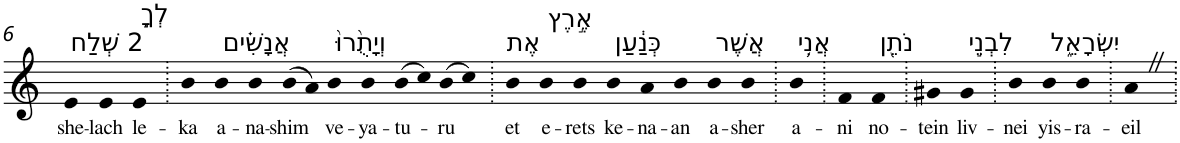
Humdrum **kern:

**kern	**text
*part1	*part1
*staff1	*staff1
*I"Piano	*
*I'Pno	*
!!LO:PB:g=z
*clefG2	*
*k[]	*
=6	=6
!LO:TX:a:t=2 שְׁלַח	!
!	!LO:LY:b
4e	she-
!	!LO:LY:b
4e	-lach
!LO:TX:a:t=לְךָ֣	!
!	!LO:LY:b
4e	le-
=7.	=7.
!	!LO:LY:b
4b	-ka
!LO:TX:a:t=אֲנָשִׁ֗ים	!
!	!LO:LY:b
4b	a-
!	!LO:LY:b
4b	-na-
!	!LO:LY:b
(>8b	-shim
8a)	.
!LO:TX:a:t=וְיָתֻ֙רוּ֙	!
!	!LO:LY:b
4b	ve-
!	!LO:LY:b
4b	-ya-
!	!LO:LY:b
(>8b	-tu-
8cc)	.
!	!LO:LY:b
(>8b	-ru
8cc)	.
=8.	=8.
!LO:TX:a:t=אֶת	!
!	!LO:LY:b
4b	et
!LO:TX:a:t=אֶ֣רֶץ	!
!	!LO:LY:b
4b	e-
!	!LO:LY:b
4b	-rets
!LO:TX:a:t=כְּנַ֔עַן	!
!	!LO:LY:b
4b	ke-
!	!LO:LY:b
4a	-na-
!	!LO:LY:b
4b	-an
!LO:TX:a:t=אֲשֶׁר	!
!	!LO:LY:b
4b	a-
!	!LO:LY:b
4b	-sher
=9.	=9.
!LO:TX:a:t=אֲנִ֥י	!
!	!LO:LY:b
4b	a-
=10.	=10.
!	!LO:LY:b
4f	-ni
!LO:TX:a:t=נֹתֵ֖ן	!
!	!LO:LY:b
4f	no-
=11.	=11.
!	!LO:LY:b
4g#X	-tein
!LO:TX:a:t=לִבְנֵ֣י	!
!	!LO:LY:b
4g#	liv-
=12.	=12.
!	!LO:LY:b
4b	-nei
!LO:TX:a:t=יִשְׂרָאֵ֑ל	!
!	!LO:LY:b
4b	yis-
!	!LO:LY:b
4b	-ra-
=13.	=13.
!	!LO:LY:b
4aZ	-eil
=.	=.
*-	*-
